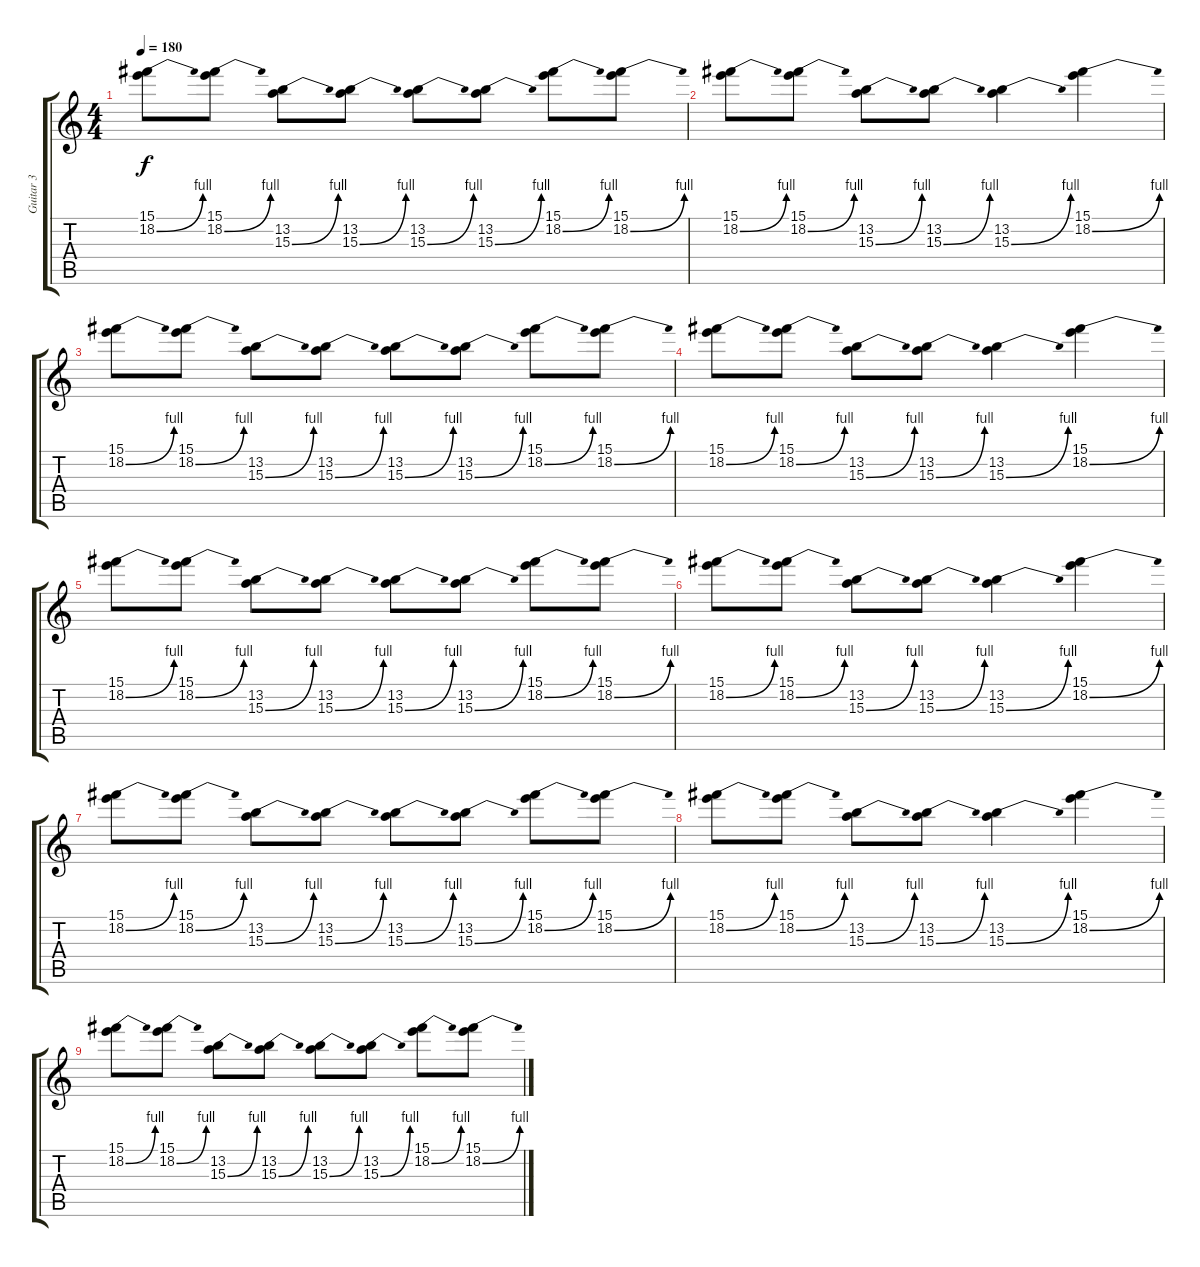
\track ("Guitar 3" "Guitar 3") {instrument overdrivenguitar}
\staff {score tabs}
\tuning (Eb4 Bb3 Gb3 Db3 Ab2 Eb2) {hide}
\ts (4 4)
\tempo 180
\clef g2
\ks c
(15.1 18.2{be (bend 0 0 60 4)}).8{dy f} (15.1 18.2{be (bend 0 0 60 4)}).8 (13.2 15.3{be (bend 0 0 60 4)}).8 (13.2 15.3{be (bend 0 0 60 4)}).8 (13.2 15.3{be (bend 0 0 60 4)}).8 (13.2 15.3{be (bend 0 0 60 4)}).8 (15.1 18.2{be (bend 0 0 60 4)}).8 (15.1 18.2{be (bend 0 0 60 4)}).8 |
(15.1 18.2{be (bend 0 0 60 4)}).8 (15.1 18.2{be (bend 0 0 60 4)}).8 (13.2 15.3{be (bend 0 0 60 4)}).8 (13.2 15.3{be (bend 0 0 60 4)}).8 (13.2 15.3{be (bend 0 0 60 4)}).4 (15.1 18.2{be (bend 0 0 60 4)}).4 |
(15.1 18.2{be (bend 0 0 60 4)}).8 (15.1 18.2{be (bend 0 0 60 4)}).8 (13.2 15.3{be (bend 0 0 60 4)}).8 (13.2 15.3{be (bend 0 0 60 4)}).8 (13.2 15.3{be (bend 0 0 60 4)}).8 (13.2 15.3{be (bend 0 0 60 4)}).8 (15.1 18.2{be (bend 0 0 60 4)}).8 (15.1 18.2{be (bend 0 0 60 4)}).8 |
(15.1 18.2{be (bend 0 0 60 4)}).8 (15.1 18.2{be (bend 0 0 60 4)}).8 (13.2 15.3{be (bend 0 0 60 4)}).8 (13.2 15.3{be (bend 0 0 60 4)}).8 (13.2 15.3{be (bend 0 0 60 4)}).4 (15.1 18.2{be (bend 0 0 60 4)}).4 |
(15.1 18.2{be (bend 0 0 60 4)}).8 (15.1 18.2{be (bend 0 0 60 4)}).8 (13.2 15.3{be (bend 0 0 60 4)}).8 (13.2 15.3{be (bend 0 0 60 4)}).8 (13.2 15.3{be (bend 0 0 60 4)}).8 (13.2 15.3{be (bend 0 0 60 4)}).8 (15.1 18.2{be (bend 0 0 60 4)}).8 (15.1 18.2{be (bend 0 0 60 4)}).8 |
(15.1 18.2{be (bend 0 0 60 4)}).8 (15.1 18.2{be (bend 0 0 60 4)}).8 (13.2 15.3{be (bend 0 0 60 4)}).8 (13.2 15.3{be (bend 0 0 60 4)}).8 (13.2 15.3{be (bend 0 0 60 4)}).4 (15.1 18.2{be (bend 0 0 60 4)}).4 |
(15.1 18.2{be (bend 0 0 60 4)}).8 (15.1 18.2{be (bend 0 0 60 4)}).8 (13.2 15.3{be (bend 0 0 60 4)}).8 (13.2 15.3{be (bend 0 0 60 4)}).8 (13.2 15.3{be (bend 0 0 60 4)}).8 (13.2 15.3{be (bend 0 0 60 4)}).8 (15.1 18.2{be (bend 0 0 60 4)}).8 (15.1 18.2{be (bend 0 0 60 4)}).8 |
(15.1 18.2{be (bend 0 0 60 4)}).8 (15.1 18.2{be (bend 0 0 60 4)}).8 (13.2 15.3{be (bend 0 0 60 4)}).8 (13.2 15.3{be (bend 0 0 60 4)}).8 (13.2 15.3{be (bend 0 0 60 4)}).4 (15.1 18.2{be (bend 0 0 60 4)}).4 |
(15.1 18.2{be (bend 0 0 60 4)}).8 (15.1 18.2{be (bend 0 0 60 4)}).8 (13.2 15.3{be (bend 0 0 60 4)}).8 (13.2 15.3{be (bend 0 0 60 4)}).8 (13.2 15.3{be (bend 0 0 60 4)}).8 (13.2 15.3{be (bend 0 0 60 4)}).8 (15.1 18.2{be (bend 0 0 60 4)}).8 (15.1 18.2{be (bend 0 0 60 4)}).8
